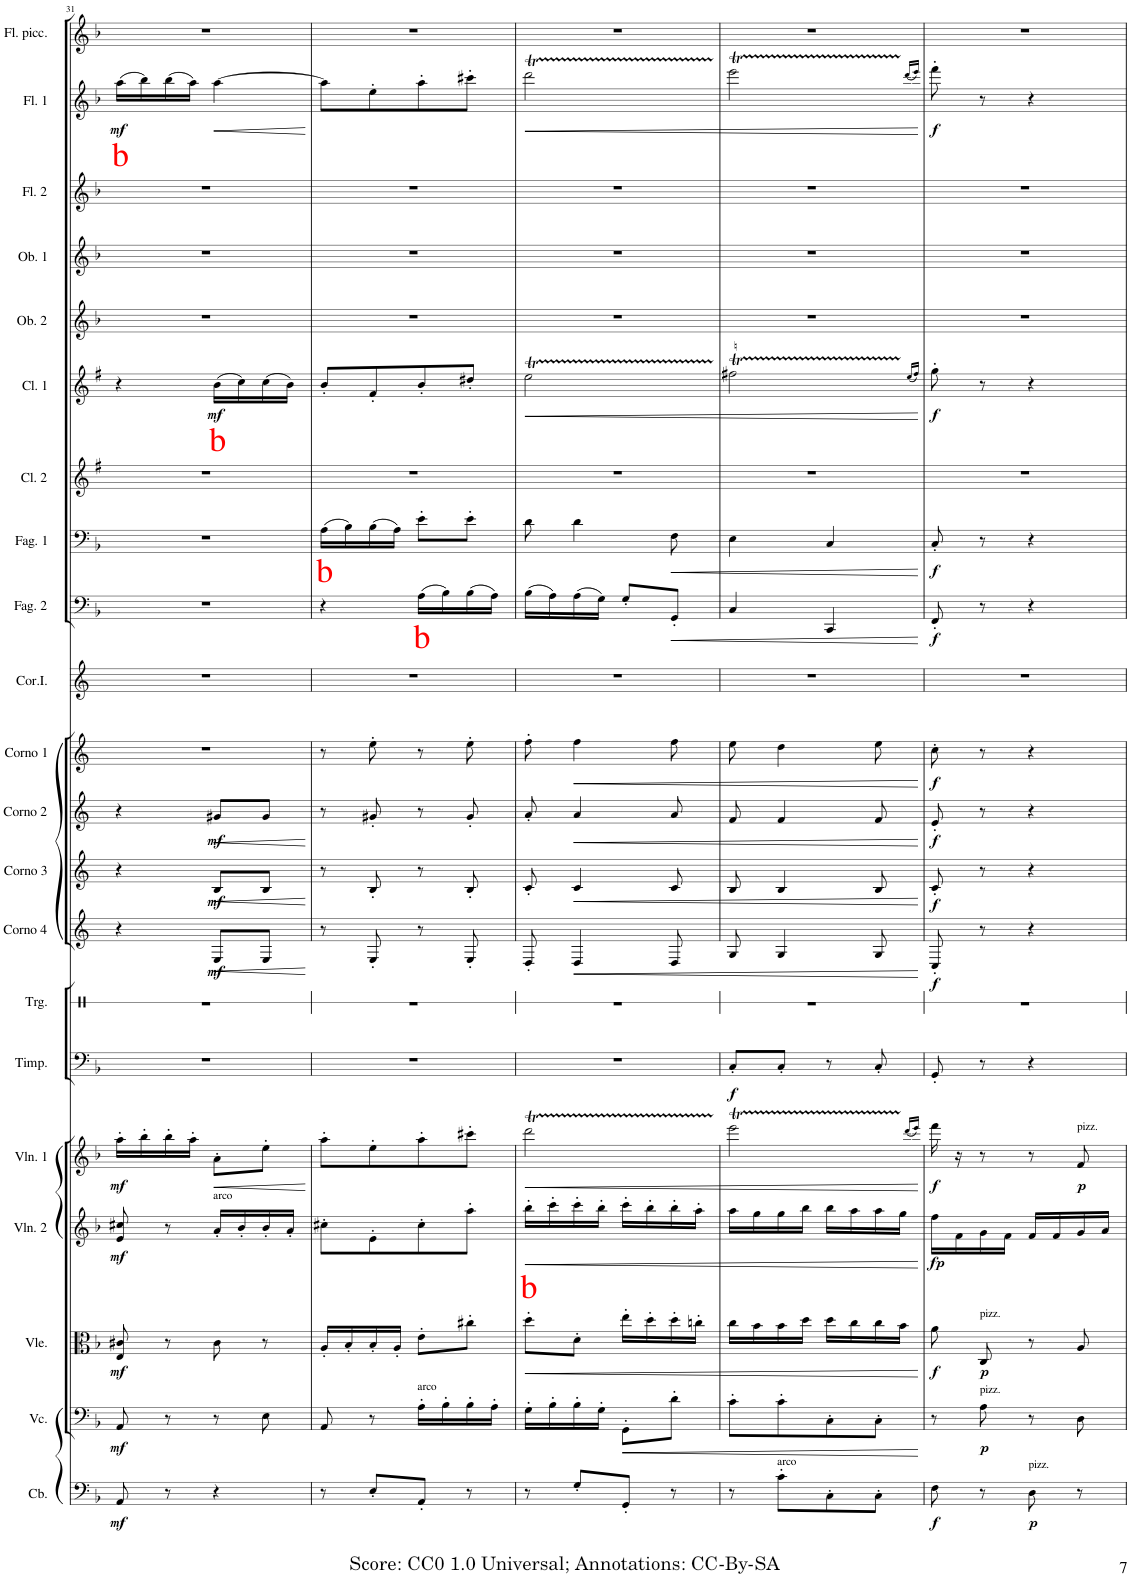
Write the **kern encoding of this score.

**kern	**dynam	**kern	**dynam	**kern	**dynam	**kern	**text	**dynam	**kern	**dynam	**kern	**dynam	**kern	**kern	**dynam	**kern	**dynam	**kern	**dynam	**kern	**dynam	**kern	**kern	**text	**dynam	**kern	**text	**dynam	**kern	**kern	**text	**dynam	**kern	**kern	**kern	**kern	**text	**dynam	**kern
*part21	*part21	*part20	*part20	*part19	*part19	*part18	*part18	*part18	*part17	*part17	*part16	*part16	*part15	*part14	*part14	*part13	*part13	*part12	*part12	*part11	*part11	*part10	*part9	*part9	*part9	*part8	*part8	*part8	*part7	*part6	*part6	*part6	*part5	*part4	*part3	*part2	*part2	*part2	*part1
*staff21	*staff21	*staff20	*staff20	*staff19	*staff19	*staff18	*staff18	*staff18	*staff17	*staff17	*staff16	*staff16	*staff15	*staff14	*staff14	*staff13	*staff13	*staff12	*staff12	*staff11	*staff11	*staff10	*staff9	*staff9	*staff9	*staff8	*staff8	*staff8	*staff7	*staff6	*staff6	*staff6	*staff5	*staff4	*staff3	*staff2	*staff2	*staff2	*staff1
*I"Contrabassi	*	*I"Violoncelli	*	*I"Viole	*	*I"Violini 2	*	*	*I"Violini  1	*	*I"Timpani	*	*I"Triangolo	*I"Corno in F 4	*	*I"Corno in F 3	*	*I"Corno in F 2	*	*I"Corno in F 1	*	*I"Corno Inglese	*I"Fagotto 2	*	*	*I"Fagotto 1	*	*	*I"Bb Clarinetto 2	*I"Bb Clarinetto 1	*	*	*I"Oboe 2	*I"Oboe 1	*I"Flauto 2	*I"Flauto 1	*	*	*I"Flauto Piccolo
*I'Cb.	*	*I'Vc.	*	*I'Vle.	*	*I'Vln. 2	*	*	*I'Vln. 1	*	*I'Timp.	*	*I'Trg.	*I'Corno 4	*	*I'Corno 3	*	*I'Corno 2	*	*I'Corno 1	*	*I'Cor.I.	*I'Fag. 2	*	*	*I'Fag. 1	*	*	*I'Cl. 2	*I'Cl. 1	*	*	*I'Ob. 2	*I'Ob. 1	*I'Fl. 2	*I'Fl. 1	*	*	*I'Fl. picc.
!!LO:PB:g=z
*clefF4	*	*clefF4	*	*clefC3	*	*clefG2	*	*	*clefG2	*	*clefF4	*	*clefX	*clefG2	*	*clefG2	*	*clefG2	*	*clefG2	*	*clefG2	*clefF4	*	*	*clefF4	*	*	*clefG2	*clefG2	*	*	*clefG2	*clefG2	*clefG2	*clefG2	*	*	*clefG2
*Trd7c12	*	*	*	*	*	*	*	*	*	*	*	*	*	*Trd4c7	*	*Trd4c7	*	*Trd4c7	*	*Trd4c7	*	*Trd4c7	*	*	*	*	*	*	*Trd1c2	*Trd1c2	*	*	*	*	*	*	*	*	*Trd-7c-12
*k[b-]	*	*k[b-]	*	*k[b-]	*	*k[b-]	*	*	*k[b-]	*	*k[b-]	*	*k[]	*k[]	*	*k[]	*	*k[]	*	*k[]	*	*k[]	*k[b-]	*	*	*k[b-]	*	*	*k[f#]	*k[f#]	*	*	*k[b-]	*k[b-]	*k[b-]	*k[b-]	*	*	*k[b-]
*M2/4	*	*M2/4	*	*M2/4	*	*M2/4	*	*	*M2/4	*	*M2/4	*	*M2/4	*M2/4	*	*M2/4	*	*M2/4	*	*M2/4	*	*M2/4	*M2/4	*	*	*M2/4	*	*	*M2/4	*M2/4	*	*	*M2/4	*M2/4	*M2/4	*M2/4	*	*	*M2/4
=31	=31	=31	=31	=31	=31	=31	=31	=31	=31	=31	=31	=31	=31	=31	=31	=31	=31	=31	=31	=31	=31	=31	=31	=31	=31	=31	=31	=31	=31	=31	=31	=31	=31	=31	=31	=31	=31	=31	=31
!	!LO:DY:b	!	!LO:DY:b	!	!LO:DY:b	!	!	!LO:DY:b	!	!LO:DY:b	!	!	!	!	!	!	!	!	!	!	!	!	!	!	!	!	!	!	!	!	!	!	!	!	!	!	!LO:LY:b:color=#FF0000	!LO:DY:b	!
8AA/	mf	8AA/	mf	8E/ 8c#X/	mf	8e/ 8cc#X/	.	mf	16aa'\LL	mf	2r	.	2r	4r	.	4r	.	4r	.	2r	.	2r	2r	.	.	2r	.	.	2r	4r	.	.	2r	2r	2r	(16aa\LL	b	mf	2r
.	.	.	.	.	.	.	.	.	16bb-'\	.	.	.	.	.	.	.	.	.	.	.	.	.	.	.	.	.	.	.	.	.	.	.	.	.	.	16bb-\)	.	.	.
8r	.	8r	.	8r	.	8r	.	.	16bb-'\	.	.	.	.	.	.	.	.	.	.	.	.	.	.	.	.	.	.	.	.	.	.	.	.	.	.	(16bb-\	.	.	.
.	.	.	.	.	.	.	.	.	16aa'\JJ	.	.	.	.	.	.	.	.	.	.	.	.	.	.	.	.	.	.	.	.	.	.	.	.	.	.	16aa\JJ)	.	.	.
!	!	!	!	!	!	!LO:TX:a:t=arco	!	!	!	!	!	!	!	!	!	!	!	!	!	!	!	!	!	!	!	!	!	!	!	!	!	!	!	!	!	!	!	!	!
!	!	!	!	!	!	!	!	!	!	!LO:HP:b	!	!	!	!	!LO:HP:b	!	!LO:HP:b	!	!LO:HP:b	!	!	!	!	!	!	!	!	!	!	!	!LO:LY:b:color=#FF0000	!	!	!	!	!	!	!LO:HP:b	!
!	!	!	!	!	!	!	!	!	!	!	!	!	!	!	!LO:DY:n=1:b	!	!LO:DY:n=1:b	!	!LO:DY:n=1:b	!	!	!	!	!	!	!	!	!	!	!	!	!LO:DY:b	!	!	!	!	!	!	!
4r	.	8r	.	8c#\	.	16a'/LL	.	.	8a'\L	<	.	.	.	8E/L	< mf	8B/L	< mf	8g#X/L	< mf	.	.	.	.	.	.	.	.	.	.	(16b\LL	b	mf	.	.	.	[4aa\	.	<	.
.	.	.	.	.	.	16b-'/	.	.	.	.	.	.	.	.	.	.	.	.	.	.	.	.	.	.	.	.	.	.	.	16cc\)	.	.	.	.	.	.	.	.	.
.	.	8E\	.	8r	.	16b-'/	.	.	8ee'\J	.	.	.	.	8E/J	.	8B/J	.	8g#/J	.	.	.	.	.	.	.	.	.	.	.	(16cc\	.	.	.	.	.	.	.	.	.
.	.	.	.	.	.	16a'/JJ	.	.	.	.	.	.	.	.	.	.	.	.	.	.	.	.	.	.	.	.	.	.	.	16b\JJ)	.	.	.	.	.	.	.	.	.
.	.	.	.	.	.	.	.	.	.	[	.	.	.	.	[	.	[	.	[	.	.	.	.	.	.	.	.	.	.	.	.	.	.	.	.	.	.	[	.
=32	=32	=32	=32	=32	=32	=32	=32	=32	=32	=32	=32	=32	=32	=32	=32	=32	=32	=32	=32	=32	=32	=32	=32	=32	=32	=32	=32	=32	=32	=32	=32	=32	=32	=32	=32	=32	=32	=32	=32
!	!	!	!	!	!	!	!	!	!	!	!	!	!	!	!	!	!	!	!	!	!	!	!	!	!	!	!LO:LY:b:color=#FF0000	!	!	!	!	!	!	!	!	!	!	!	!
8r	.	8AA/	.	16A'/LL	.	8cc#X'\L	.	.	8aa'\L	.	2r	.	2r	8r	.	8r	.	8r	.	8r	.	2r	4r	.	.	(16A\LL	b	.	2r	8b'/L	.	.	2r	2r	2r	8aa\L]	.	.	2r
.	.	.	.	16B-'/	.	.	.	.	.	.	.	.	.	.	.	.	.	.	.	.	.	.	.	.	.	16B-\)	.	.	.	.	.	.	.	.	.	.	.	.	.
8E'/L	.	8r	.	16B-'/	.	8e'\	.	.	8ee'\	.	.	.	.	8E'/	.	8B'/	.	8g#X'/	.	8ee'\	.	.	.	.	.	(16B-\	.	.	.	8f#'/	.	.	.	.	.	8ee'\	.	.	.
.	.	.	.	16A'/JJ	.	.	.	.	.	.	.	.	.	.	.	.	.	.	.	.	.	.	.	.	.	16A\JJ)	.	.	.	.	.	.	.	.	.	.	.	.	.
!	!	!LO:TX:a:t=arco	!	!	!	!	!	!	!	!	!	!	!	!	!	!	!	!	!	!	!	!	!	!	!	!	!	!	!	!	!	!	!	!	!	!	!	!	!
!	!	!	!	!	!	!	!	!	!	!	!	!	!	!	!	!	!	!	!	!	!	!	!	!LO:LY:b:color=#FF0000	!	!	!	!	!	!	!	!	!	!	!	!	!	!	!
8AA'/J	.	16A'\LL	.	8e'\L	.	8cc#'\	.	.	8aa'\	.	.	.	.	8r	.	8r	.	8r	.	8r	.	.	(16A\LL	b	.	8e'\L	.	.	.	8b'/	.	.	.	.	.	8aa'\	.	.	.
.	.	16B-'\	.	.	.	.	.	.	.	.	.	.	.	.	.	.	.	.	.	.	.	.	16B-\)	.	.	.	.	.	.	.	.	.	.	.	.	.	.	.	.
8r	.	16B-'\	.	8cc#X'\J	.	8aa'\J	.	.	8ccc#X'\J	.	.	.	.	8E'/	.	8B'/	.	8g#'/	.	8ee'\	.	.	(16B-\	.	.	8e'\J	.	.	.	8dd#X'/J	.	.	.	.	.	8ccc#X'\J	.	.	.
.	.	16A'\JJ	.	.	.	.	.	.	.	.	.	.	.	.	.	.	.	.	.	.	.	.	16A\JJ)	.	.	.	.	.	.	.	.	.	.	.	.	.	.	.	.
=33	=33	=33	=33	=33	=33	=33	=33	=33	=33	=33	=33	=33	=33	=33	=33	=33	=33	=33	=33	=33	=33	=33	=33	=33	=33	=33	=33	=33	=33	=33	=33	=33	=33	=33	=33	=33	=33	=33	=33
!	!	!	!	!	!LO:HP:b	!	!LO:LY:b:color=#FF0000	!LO:HP:b	!	!LO:HP:b	!	!	!	!	!	!	!	!	!	!	!	!	!	!	!	!	!	!	!	!	!	!LO:HP:b	!	!	!	!	!	!LO:HP:b	!
8r	.	16G'\LL	.	8dd'\L	<	16bb-'\LL	b	<	2dddT\	<	2r	.	2r	8D'/	.	8c'/	.	8a'/	.	8ff'\	.	2r	(16B-\LL	.	.	8d\	.	.	2r	2eeT\	.	<	2r	2r	2r	2dddT\	.	<	2r
.	.	16B-'\	.	.	.	16ccc'\	.	.	.	.	.	.	.	.	.	.	.	.	.	.	.	.	16A\)	.	.	.	.	.	.	.	.	.	.	.	.	.	.	.	.
!	!	!	!	!	!	!	!	!	!	!	!	!	!	!	!LO:HP:b	!	!LO:HP:b	!	!LO:HP:b	!	!LO:HP:b	!	!	!	!	!	!	!	!	!	!	!	!	!	!	!	!	!	!
8G'/L	.	16B-'\	.	8d'\J	.	16ccc'\	.	.	.	.	.	.	.	4D/	<	4c/	<	4a/	<	4ff\	<	.	(16A\	.	.	4d\	.	.	.	.	.	.	.	.	.	.	.	.	.
.	.	16G'\JJ	.	.	.	16bb-'\JJ	.	.	.	.	.	.	.	.	.	.	.	.	.	.	.	.	16G\JJ)	.	.	.	.	.	.	.	.	.	.	.	.	.	.	.	.
!	!	!	!LO:HP:b	!	!	!	!	!	!	!	!	!	!	!	!	!	!	!	!	!	!	!	!	!	!	!	!	!	!	!	!	!	!	!	!	!	!	!	!
8GG'/J	.	8GG'\L	<	16ee'\LL	.	16ccc'\LL	.	.	.	.	.	.	.	.	.	.	.	.	.	.	.	.	8G'/L	.	.	.	.	.	.	.	.	.	.	.	.	.	.	.	.
.	.	.	.	16dd'\	.	16bb-'\	.	.	.	.	.	.	.	.	.	.	.	.	.	.	.	.	.	.	.	.	.	.	.	.	.	.	.	.	.	.	.	.	.
!	!	!	!	!	!	!	!	!	!	!	!	!	!	!	!	!	!	!	!	!	!	!	!	!	!LO:HP:b	!	!	!LO:HP:b	!	!	!	!	!	!	!	!	!	!	!
8r	.	8d'\J	.	16dd'\	.	16bb-'\	.	.	.	.	.	.	.	8D/	.	8c/	.	8a/	.	8ff\	.	.	8GG'/J	.	<	8F\	.	<	.	.	.	.	.	.	.	.	.	.	.
.	.	.	.	16ccn'\JJ	.	16aa'\JJ	.	.	.	.	.	.	.	.	.	.	.	.	.	.	.	.	.	.	.	.	.	.	.	.	.	.	.	.	.	.	.	.	.
=34	=34	=34	=34	=34	=34	=34	=34	=34	=34	=34	=34	=34	=34	=34	=34	=34	=34	=34	=34	=34	=34	=34	=34	=34	=34	=34	=34	=34	=34	=34	=34	=34	=34	=34	=34	=34	=34	=34	=34
!	!	!	!	!	!	!	!	!	!	!	!	!LO:DY:b	!	!	!	!	!	!	!	!	!	!	!	!	!	!	!	!	!	!	!	!	!	!	!	!	!	!	!
8r	.	8c'\L	.	16cc\LL	.	16aa\LL	.	.	2eeet\	.	8C'/L	f	2r	8G/	.	8B/	.	8f/	.	8ee\	.	2r	4C/	.	.	4E\	.	.	2r	2ff#Xt\	.	.	2r	2r	2r	2eeet\	.	.	2r
.	.	.	.	16b-\	.	16gg\	.	.	.	.	.	.	.	.	.	.	.	.	.	.	.	.	.	.	.	.	.	.	.	.	.	.	.	.	.	.	.	.	.
!LO:TX:a:t=arco	!	!	!	!	!	!	!	!	!	!	!	!	!	!	!	!	!	!	!	!	!	!	!	!	!	!	!	!	!	!	!	!	!	!	!	!	!	!	!
8c'\L	.	8c'\	.	16b-\	.	16gg\	.	.	.	.	8C'/J	.	.	4G/	.	4B/	.	4f/	.	4dd\	.	.	.	.	.	.	.	.	.	.	.	.	.	.	.	.	.	.	.
.	.	.	.	16dd\JJ	.	16bb-\JJ	.	.	.	.	.	.	.	.	.	.	.	.	.	.	.	.	.	.	.	.	.	.	.	.	.	.	.	.	.	.	.	.	.
8C'\	.	8C'\	.	16dd\LL	.	16bb-\LL	.	.	.	.	8r	.	.	.	.	.	.	.	.	.	.	.	4CC/	.	.	4C/	.	.	.	.	.	.	.	.	.	.	.	.	.
.	.	.	.	16cc\	.	16aa\	.	.	.	.	.	.	.	.	.	.	.	.	.	.	.	.	.	.	.	.	.	.	.	.	.	.	.	.	.	.	.	.	.
8C'\J	.	8C'\J	.	16cc\	.	16aa\	.	.	.	.	8C'/	.	.	8G/	.	8B/	.	8f/	.	8ee\	.	.	.	.	.	.	.	.	.	.	.	.	.	.	.	.	.	.	.
.	.	.	.	16b-\JJ	.	16gg\JJ	.	.	.	.	.	.	.	.	.	.	.	.	.	.	.	.	.	.	.	.	.	.	.	.	.	.	.	.	.	.	.	.	.
.	.	.	.	.	.	.	.	.	(16qddd/LL	.	.	.	.	.	.	.	.	.	.	.	.	.	.	.	.	.	.	.	.	(16qee/LL	.	.	.	.	.	(16qddd/LL	.	.	.
.	.	.	.	.	.	.	.	.	16qeee/JJ)	.	.	.	.	.	.	.	.	.	.	.	.	.	.	.	.	.	.	.	.	16qff#/JJ)	.	.	.	.	.	16qeee/JJ)	.	.	.
.	.	.	[	.	[	.	.	[	.	[	.	.	.	.	[	.	[	.	[	.	[	.	.	.	[	.	.	[	.	.	.	[	.	.	.	.	.	[	.
=35	=35	=35	=35	=35	=35	=35	=35	=35	=35	=35	=35	=35	=35	=35	=35	=35	=35	=35	=35	=35	=35	=35	=35	=35	=35	=35	=35	=35	=35	=35	=35	=35	=35	=35	=35	=35	=35	=35	=35
!	!LO:DY:b	!	!	!	!LO:DY:b	!	!	!LO:DY:b	!	!LO:DY:b	!	!	!	!	!LO:DY:b	!	!LO:DY:b	!	!LO:DY:b	!	!LO:DY:b	!	!	!	!LO:DY:b	!	!	!LO:DY:b	!	!	!	!LO:DY:b	!	!	!	!	!	!LO:DY:b	!
8F\	f	8r	.	8a\	f	16ff\LL	.	fp	16fff\	f	8GG'/	.	2r	8C'/	f	8c'/	f	8e'/	f	8cc'\	f	2r	8FF'/	.	f	8C'/	.	f	2r	8gg'\	.	f	2r	2r	2r	8fff'\	.	f	2r
.	.	.	.	.	.	16f\	.	.	16r	.	.	.	.	.	.	.	.	.	.	.	.	.	.	.	.	.	.	.	.	.	.	.	.	.	.	.	.	.	.
!	!	!	!	!LO:TX:a:t=pizz.	!	!	!	!	!	!	!	!	!	!	!	!	!	!	!	!	!	!	!	!	!	!	!	!	!	!	!	!	!	!	!	!	!	!	!
!	!	!LO:TX:a:t=pizz.	!	!	!	!	!	!	!	!	!	!	!	!	!	!	!	!	!	!	!	!	!	!	!	!	!	!	!	!	!	!	!	!	!	!	!	!	!
!	!	!	!LO:DY:b	!	!LO:DY:b	!	!	!	!	!	!	!	!	!	!	!	!	!	!	!	!	!	!	!	!	!	!	!	!	!	!	!	!	!	!	!	!	!	!
8r	.	8A\	p	8C/	p	16g\	.	.	8r	.	8r	.	.	8r	.	8r	.	8r	.	8r	.	.	8r	.	.	8r	.	.	.	8r	.	.	.	.	.	8r	.	.	.
.	.	.	.	.	.	16f\JJ	.	.	.	.	.	.	.	.	.	.	.	.	.	.	.	.	.	.	.	.	.	.	.	.	.	.	.	.	.	.	.	.	.
!LO:TX:a:t=pizz.	!	!	!	!	!	!	!	!	!	!	!	!	!	!	!	!	!	!	!	!	!	!	!	!	!	!	!	!	!	!	!	!	!	!	!	!	!	!	!
!	!LO:DY:b	!	!	!	!	!	!	!	!	!	!	!	!	!	!	!	!	!	!	!	!	!	!	!	!	!	!	!	!	!	!	!	!	!	!	!	!	!	!
8D\	p	8r	.	8r	.	16f/LL	.	.	8r	.	4r	.	.	4r	.	4r	.	4r	.	4r	.	.	4r	.	.	4r	.	.	.	4r	.	.	.	.	.	4r	.	.	.
.	.	.	.	.	.	16f/	.	.	.	.	.	.	.	.	.	.	.	.	.	.	.	.	.	.	.	.	.	.	.	.	.	.	.	.	.	.	.	.	.
!	!	!	!	!	!	!	!	!	!LO:TX:a:t=pizz.	!	!	!	!	!	!	!	!	!	!	!	!	!	!	!	!	!	!	!	!	!	!	!	!	!	!	!	!	!	!
!	!	!	!	!	!	!	!	!	!	!LO:DY:b	!	!	!	!	!	!	!	!	!	!	!	!	!	!	!	!	!	!	!	!	!	!	!	!	!	!	!	!	!
8r	.	8D\	.	8A/	.	16g/	.	.	8f/	p	.	.	.	.	.	.	.	.	.	.	.	.	.	.	.	.	.	.	.	.	.	.	.	.	.	.	.	.	.
.	.	.	.	.	.	16a/JJ	.	.	.	.	.	.	.	.	.	.	.	.	.	.	.	.	.	.	.	.	.	.	.	.	.	.	.	.	.	.	.	.	.
=	=	=	=	=	=	=	=	=	=	=	=	=	=	=	=	=	=	=	=	=	=	=	=	=	=	=	=	=	=	=	=	=	=	=	=	=	=	=	=
*-	*-	*-	*-	*-	*-	*-	*-	*-	*-	*-	*-	*-	*-	*-	*-	*-	*-	*-	*-	*-	*-	*-	*-	*-	*-	*-	*-	*-	*-	*-	*-	*-	*-	*-	*-	*-	*-	*-	*-
